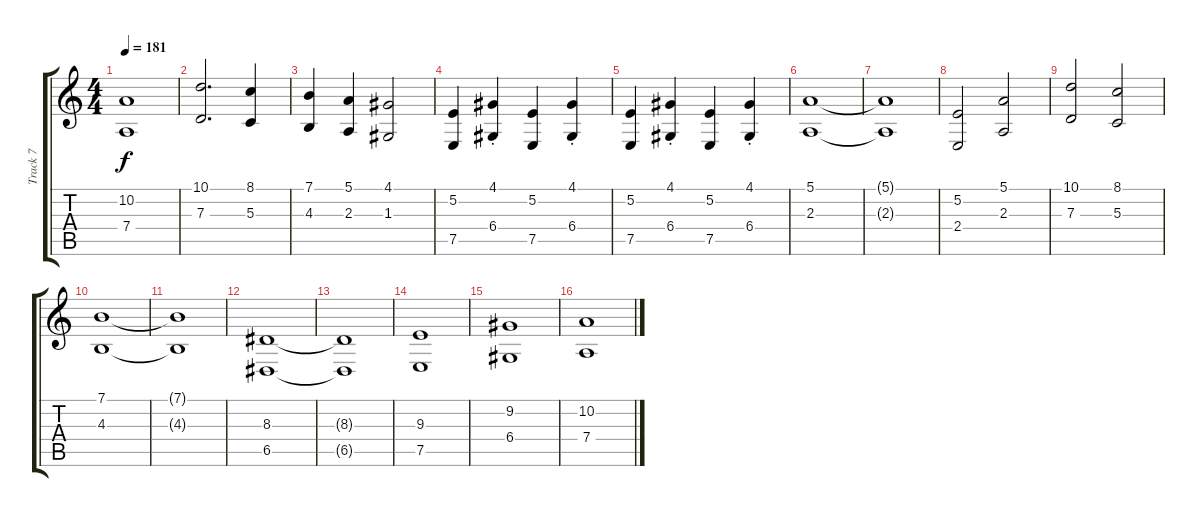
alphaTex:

\track ("Track 7" "Track 7") {instrument violin}
\staff {score tabs}
\tuning (E4 B3 G3 D3 A2 E2) {hide}
\ts (4 4)
\tempo 181
\clef g2
\ks c
(10.2{t} 7.4{t}).1{dy f} |
(10.1 7.3).2{d} (8.1 5.3).4 |
(7.1 4.3).4 (5.1 2.3).4 (4.1 1.3).2 |
(5.2 7.5).4 (4.1{st} 6.4).4 (5.2 7.5).4 (4.1{st} 6.4).4 |
(5.2 7.5).4 (4.1{st} 6.4).4 (5.2 7.5).4 (4.1{st} 6.4).4 |
(5.1 2.3).1 |
(5.1{t} 2.3{t}).1 |
(5.2 2.4).2 (5.1 2.3).2 |
(10.1 7.3).2 (8.1 5.3).2 |
(7.1 4.3).1 |
(7.1{t} 4.3{t}).1 |
(8.3 6.5).1 |
(8.3{t} 6.5{t}).1 |
(9.3 7.5).1 |
(9.2 6.4).1 |
(10.2 7.4).1{volume 12}
